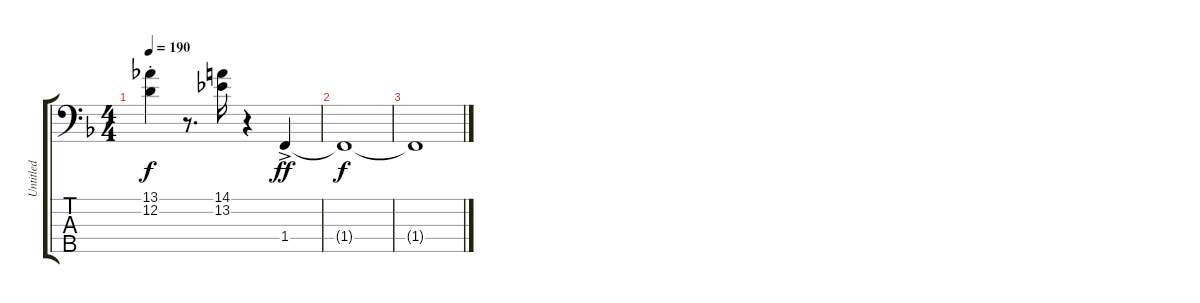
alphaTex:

\track ("Untitled" "Untitled") {instrument slapbass1}
\staff {score tabs}
\tuning (G2 D2 A1 E1 B0) {hide}
\ts (4 4)
\tempo 190
\clef f4
\ks f
(13.1{st} 12.2{st}).4{dy f} r.8{d} (14.1 13.2).16 r.4 1.4{ac}.4{dy ff} |
1.4{t}.1{dy f} |
1.4{t}.1
